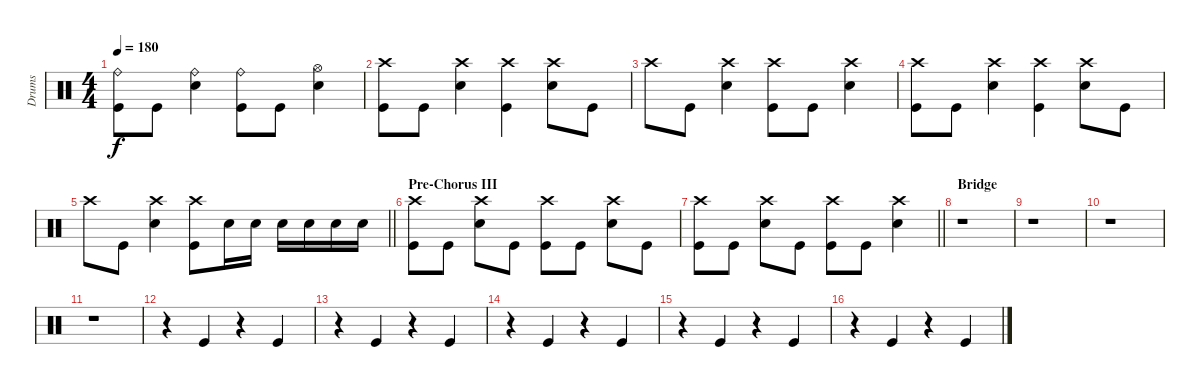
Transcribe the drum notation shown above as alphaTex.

\track ("Drums" "Drums") {instrument percussion}
\staff {score}
\articulation defaults
\ts (4 4)
\tempo 180
\clef neutral
\ks aminor
("Ride (bell)" "Kick (hit)").8{dy f} "Kick (hit)".8 ("Ride (bell)" "Snare (hit) 2").4 ("Ride (bell)" "Kick (hit)").8 "Kick (hit)".8 ("Hi-Hat (open)" "Snare (hit) 2").4 |
("Crash high (hit)" "Kick (hit)").8 "Kick (hit)".8 ("Crash high (hit)" "Snare (hit) 2").4 ("Crash high (hit)" "Kick (hit)").4 ("Crash high (hit)" "Snare (hit) 2").8 "Kick (hit)".8 |
"Crash high (hit)".8 "Kick (hit)".8 ("Crash high (hit)" "Snare (hit) 2").4 ("Crash high (hit)" "Kick (hit)").8 "Kick (hit)".8 ("Crash high (hit)" "Snare (hit) 2").4 |
("Crash high (hit)" "Kick (hit)").8 "Kick (hit)".8 ("Crash high (hit)" "Snare (hit) 2").4 ("Crash high (hit)" "Kick (hit)").4 ("Crash high (hit)" "Snare (hit) 2").8 "Kick (hit)".8 |
\barLineRight lightlight "Crash high (hit)".8 "Kick (hit)".8
("Crash high (hit)" "Snare (hit) 2").4 ("Crash high (hit)" "Kick (hit)").8 "Snare (hit) 2".16 "Snare (hit) 2".16 "Snare (hit) 2".16 "Snare (hit) 2".16 "Snare (hit) 2".16 "Snare (hit) 2".16 |
\section ("" "Pre-Chorus III")
("Crash high (hit)" "Kick (hit)").8 "Kick (hit)".8 ("Crash high (hit)" "Snare (hit) 2").8 "Kick (hit)".8 ("Crash high (hit)" "Kick (hit)").8 "Kick (hit)".8 ("Crash high (hit)" "Snare (hit) 2").8 "Kick (hit)".8 |
\barLineRight lightlight
("Crash high (hit)" "Kick (hit)").8 "Kick (hit)".8 ("Crash high (hit)" "Snare (hit) 2").8 "Kick (hit)".8 ("Crash high (hit)" "Kick (hit)").8 "Kick (hit)".8 ("Crash high (hit)" "Snare (hit) 2").4 |
\section ("" "Bridge")
r.1 |
r.1 |
r.1 |
r.1 |
r.4 "Kick (hit)".4 r.4 "Kick (hit)".4 |
r.4 "Kick (hit)".4 r.4 "Kick (hit)".4 |
r.4 "Kick (hit)".4 r.4 "Kick (hit)".4 |
r.4 "Kick (hit)".4 r.4 "Kick (hit)".4 |
r.4 "Kick (hit)".4 r.4 "Kick (hit)".4
